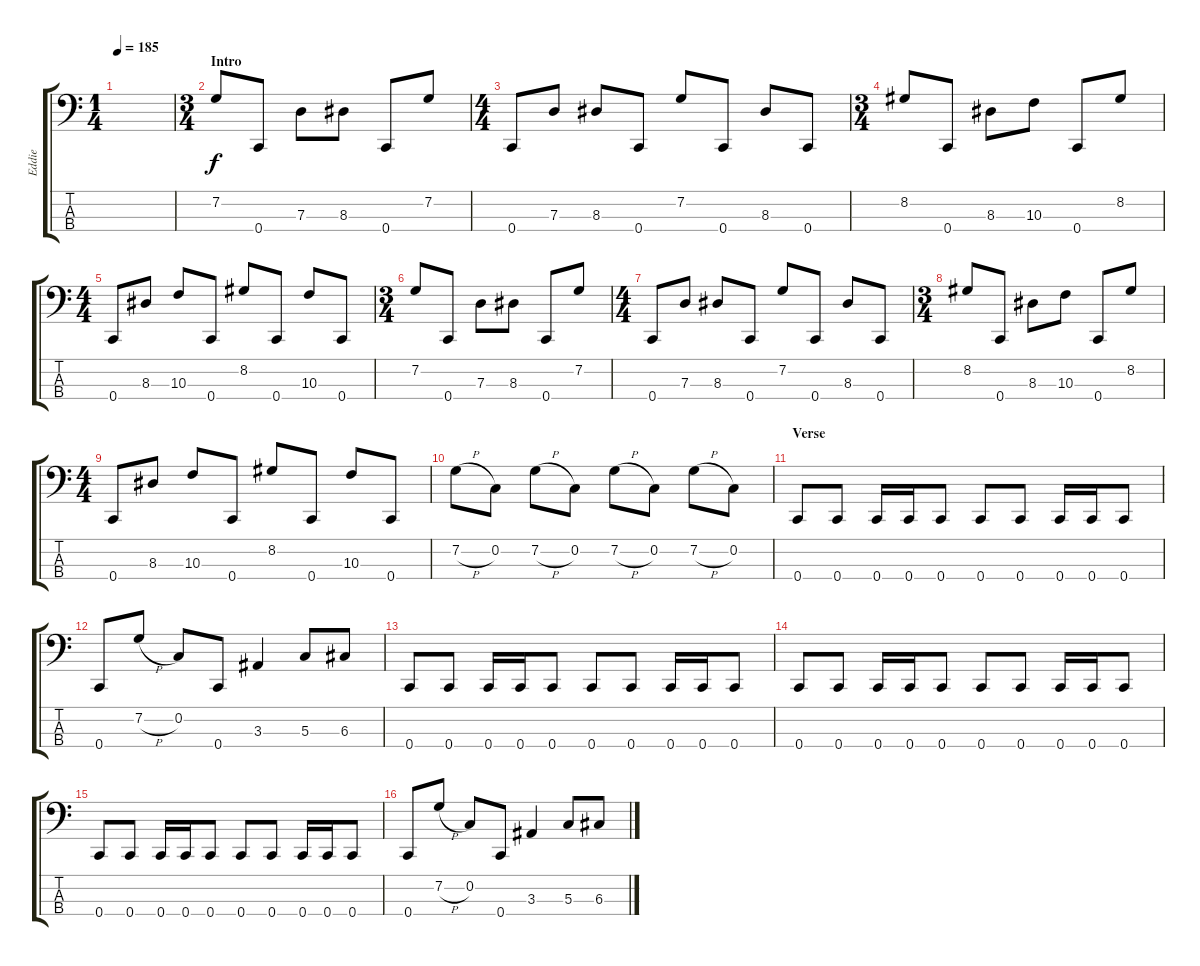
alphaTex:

\track ("Eddie" "Eddie") {instrument electricbasspick}
\staff {score tabs}
\tuning (F2 C2 G1 C1) {hide}
\ts (1 4)
\tempo 185
\clef f4
\ks c
|
\ts (3 4)
\section ("" "Intro")
7.2.8 0.4.8 7.3.8 8.3.8 0.4.8 7.2.8 |
\ts (4 4)
0.4.8 7.3.8 8.3.8 0.4.8 7.2.8 0.4.8 8.3.8 0.4.8 |
\ts (3 4)
8.2.8 0.4.8 8.3.8 10.3.8 0.4.8 8.2.8 |
\ts (4 4)
0.4.8 8.3.8 10.3.8 0.4.8 8.2.8 0.4.8 10.3.8 0.4.8 |
\ts (3 4)
7.2.8 0.4.8 7.3.8 8.3.8 0.4.8 7.2.8 |
\ts (4 4)
0.4.8 7.3.8 8.3.8 0.4.8 7.2.8 0.4.8 8.3.8 0.4.8 |
\ts (3 4)
8.2.8 0.4.8 8.3.8 10.3.8 0.4.8 8.2.8 |
\ts (4 4)
0.4.8 8.3.8 10.3.8 0.4.8 8.2.8 0.4.8 10.3.8 0.4.8 |
7.2{h}.8 0.2.8 7.2{h}.8 0.2.8 7.2{h}.8 0.2.8 7.2{h}.8 0.2.8 |
\section ("" "Verse")
0.4.8 0.4.8 0.4.16 0.4.16 0.4.8 0.4.8 0.4.8 0.4.16 0.4.16 0.4.8 |
0.4.8 7.2{h}.8 0.2.8 0.4.8 3.3.4 5.3.8 6.3.8 |
0.4.8 0.4.8 0.4.16 0.4.16 0.4.8 0.4.8 0.4.8 0.4.16 0.4.16 0.4.8 |
0.4.8 0.4.8 0.4.16 0.4.16 0.4.8 0.4.8 0.4.8 0.4.16 0.4.16 0.4.8 |
0.4.8 0.4.8 0.4.16 0.4.16 0.4.8 0.4.8 0.4.8 0.4.16 0.4.16 0.4.8 |
0.4.8 7.2{h}.8 0.2.8 0.4.8 3.3.4 5.3.8 6.3.8
